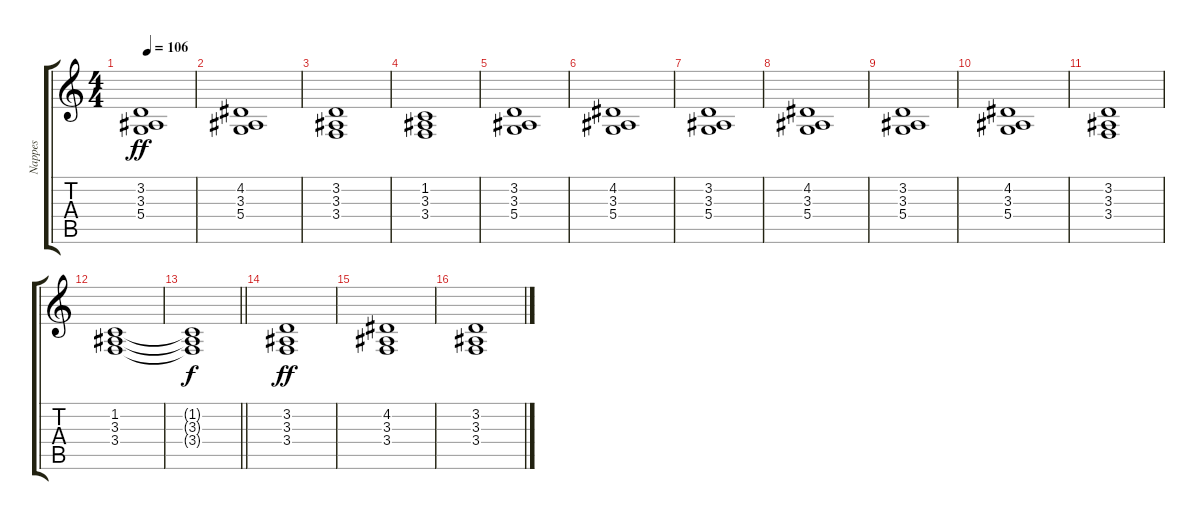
\track ("Nappes" "Nappes") {instrument pad2warm}
\staff {score tabs}
\tuning (E4 B3 G3 D3 A2 E2) {hide}
\ts (4 4)
\tempo 106
\clef g2
\ks c
(3.2 3.3 5.4).1{dy ff} |
(4.2 3.3 5.4).1 |
(3.2 3.3 3.4).1 |
(1.2 3.3 3.4).1 |
(3.2 3.3 5.4).1 |
(4.2 3.3 5.4).1 |
(3.2 3.3 5.4).1 |
(4.2 3.3 5.4).1 |
(3.2 3.3 5.4).1 |
(4.2 3.3 5.4).1 |
(3.2 3.3 3.4).1 |
(1.2 3.3 3.4).1 |
\barLineRight lightlight
(1.2{t} 3.3{t} 3.4{t}).1{dy f} |
(3.2 3.3 3.4).1{dy ff} |
(4.2 3.3 3.4).1 |
(3.2 3.3 3.4).1
